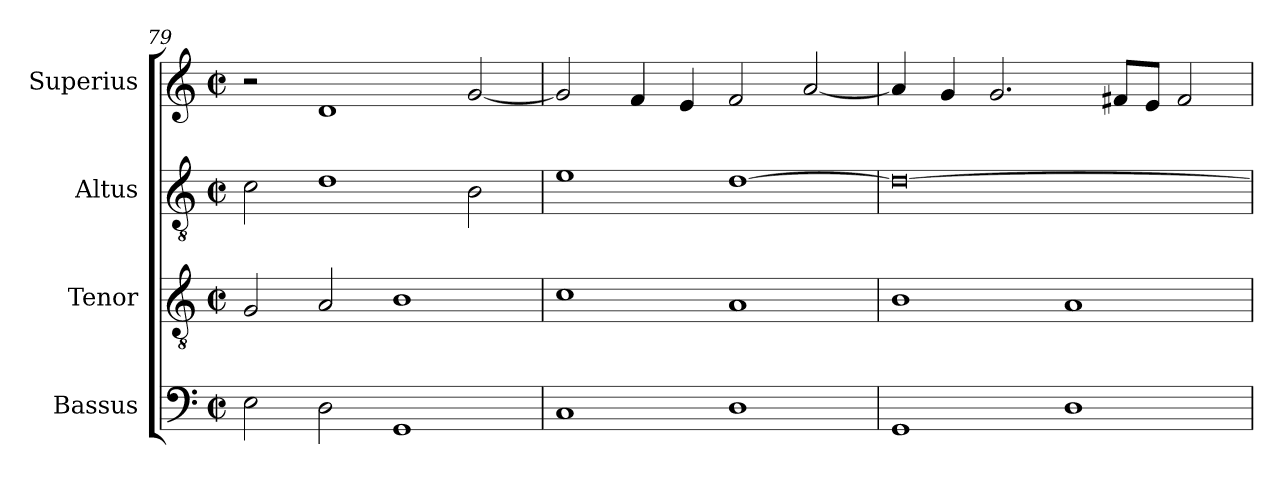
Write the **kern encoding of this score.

**kern	**kern	**kern	**kern
*part4	*part3	*part2	*part1
*staff4	*staff3	*staff2	*staff1
*I"Bassus	*I"Tenor	*I"Altus	*I"Superius
*I'B.	*I'T.	*I'A.	*I'S.
*clefF4	*clefGv2	*clefGv2	*clefG2
*	*ITrd7c12	*ITrd7c12	*
*k[]	*k[]	*k[]	*k[]
*C:	*C:	*C:	*C:
*M2/2	*M2/2	*M2/2	*M2/2
*met(c|)	*met(c|)	*met(c|)	*met(c|)
=79	=79	=79	=79
2Ei\	2GGi/	2Ci\	2r
2Di\	2AAi/	1Di	1di
1GGi	1BBi	.	.
.	.	2BBi\	[<2gi/
=80	=80	=80	=80
1Ci	1Ci	1Ei	2gi/]
.	.	.	4fi/
.	.	.	4ei/
1Di	1AAi	[>1Di	2fi/
.	.	.	[<2ai/
=81	=81	=81	=81
1GGi	1BBi	0Di_>	4ai/]
.	.	.	4gi/
.	.	.	2.gi/
1Di	1AAi	.	.
.	.	.	8f#Xi/L
.	.	.	8ei/J
.	.	.	2f#i/
=	=	=	=
*-	*-	*-	*-
